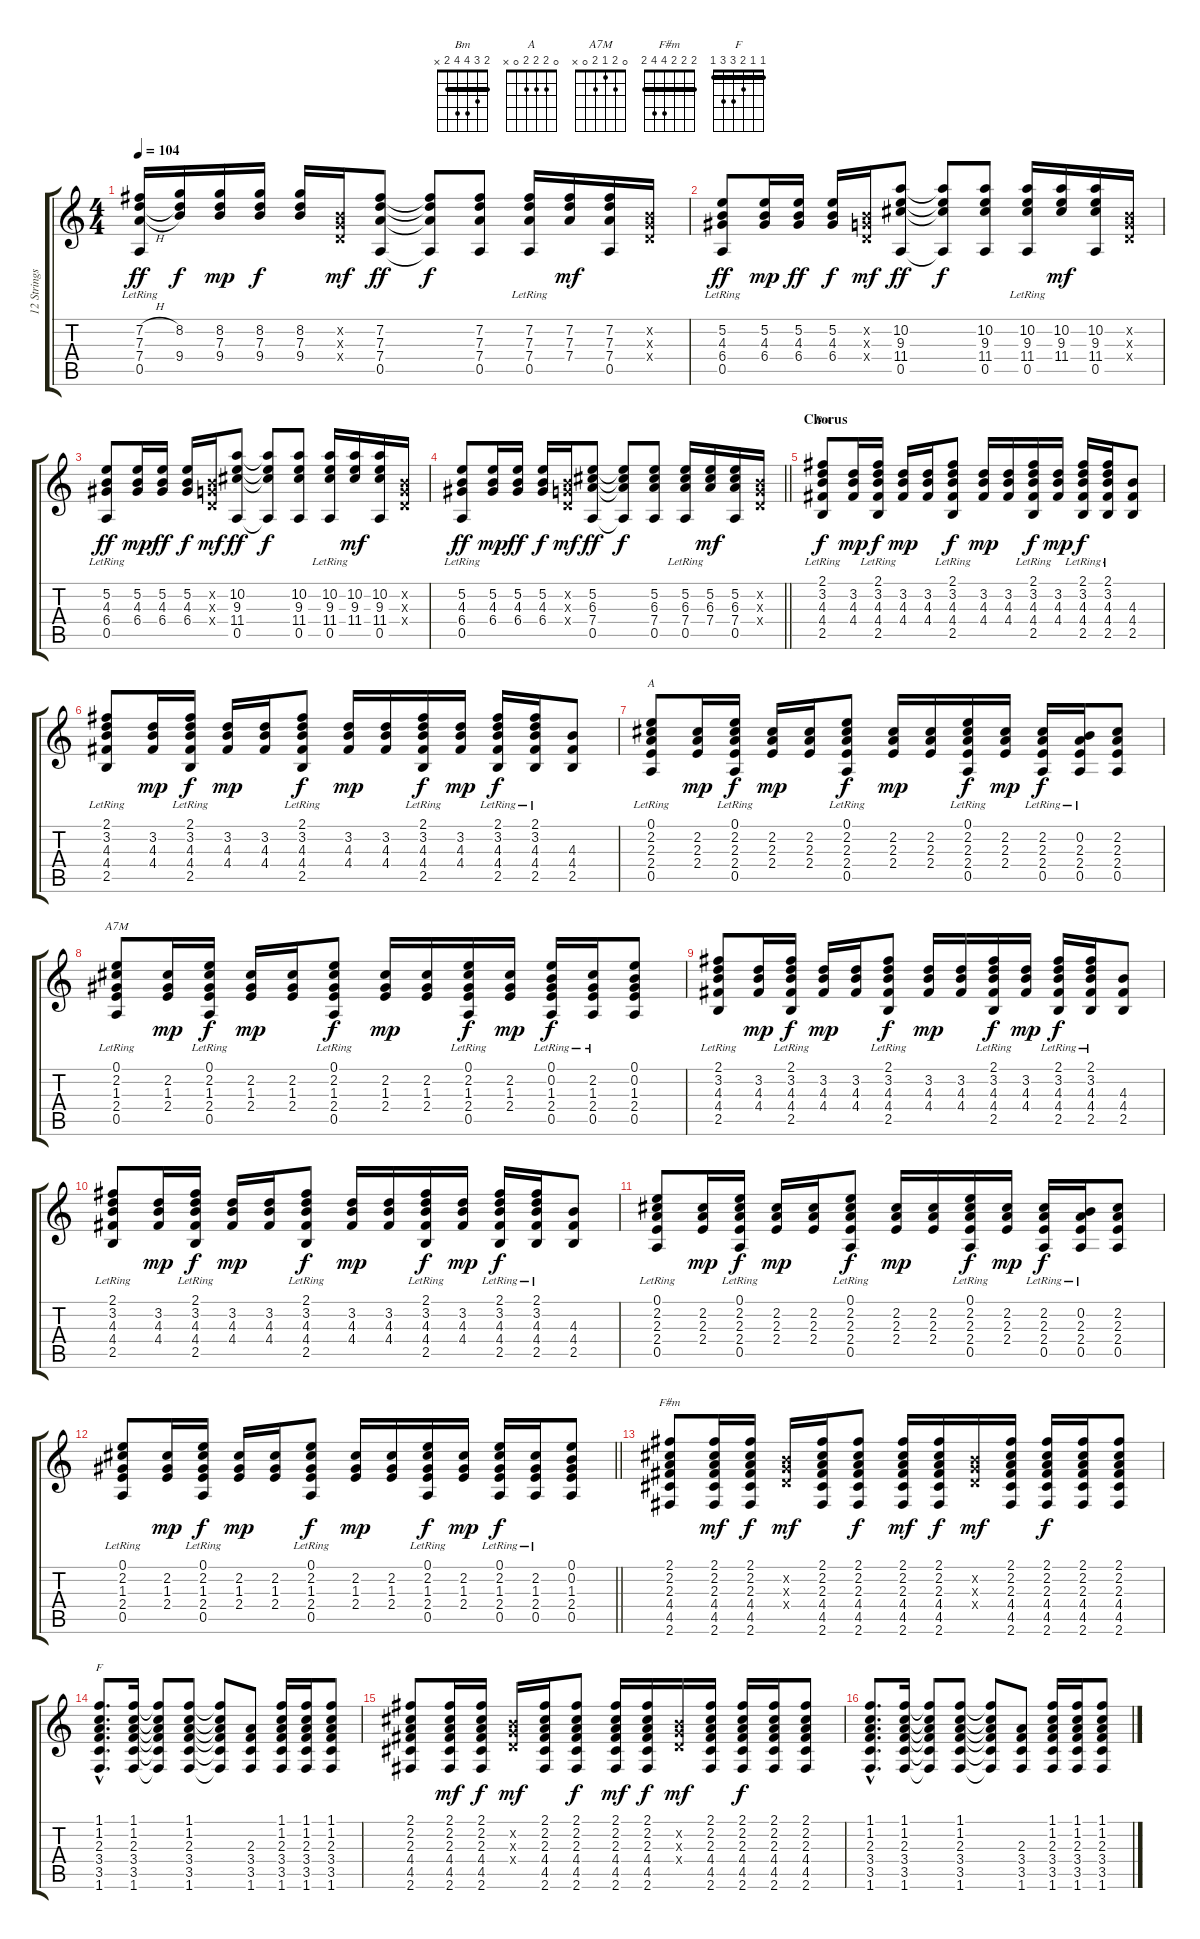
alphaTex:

\track ("12 Strings" "12 Strings") {instrument acousticguitarsteel}
\staff {score tabs}
\tuning (E4 B3 G3 D3 A2 E2) {hide}
\chord ("Bm" 2 3 4 4 2 x) {barre 2}
\chord ("A" 0 2 2 2 0 x)
\chord ("A7M" 0 2 1 2 0 x)
\chord ("F#m" 2 2 2 4 4 2) {barre 2}
\chord ("F" 1 1 2 3 3 1) {barre 1}
\ts (4 4)
\tempo 104
\clef g2
\ks c
(7.2{h} 7.3{lr} 7.4{h} 0.5{lr}).16{dy ff} (8.2 7.3{t} 9.4).16{dy f} (8.2 7.3 9.4).16{dy mp} (8.2 7.3 9.4).16{dy f} (8.2 7.3 9.4).16 (0.2{x} 0.3{x} 0.4{x}).16{dy mf} (7.2 7.3 7.4 0.5).8{dy ff} (7.2{t} 7.3{t} 7.4{t} 0.5{t}).8{dy f} (7.2 7.3 7.4 0.5).8 (7.2 7.3 7.4 0.5{lr}).16 (7.2 7.3 7.4).16{dy mf} (7.2 7.3 7.4 0.5).16 (0.2{x} 0.3{x} 0.4{x}).16 |
(5.2 4.3 6.4 0.5{lr}).8{dy ff} (5.2 4.3 6.4).16{dy mp} (5.2 4.3 6.4).16{dy ff} (5.2 4.3 6.4).16{dy f} (0.2{x} 0.3{x} 0.4{x}).16{dy mf} (10.2 9.3 11.4 0.5).8{dy ff} (10.2{t} 9.3{t} 11.4{t} 0.5{t}).8{dy f} (10.2 9.3 11.4 0.5).8 (10.2 9.3 11.4 0.5{lr}).16 (10.2 9.3 11.4).16{dy mf} (10.2 9.3 11.4 0.5).16 (0.2{x} 0.3{x} 0.4{x}).16 |
(5.2 4.3 6.4 0.5{lr}).8{dy ff} (5.2 4.3 6.4).16{dy mp} (5.2 4.3 6.4).16{dy ff} (5.2 4.3 6.4).16{dy f} (0.2{x} 0.3{x} 0.4{x}).16{dy mf} (10.2 9.3 11.4 0.5).8{dy ff} (10.2{t} 9.3{t} 11.4{t} 0.5{t}).8{dy f} (10.2 9.3 11.4 0.5).8 (10.2 9.3 11.4 0.5{lr}).16 (10.2 9.3 11.4).16{dy mf} (10.2 9.3 11.4 0.5).16 (0.2{x} 0.3{x} 0.4{x}).16 |
\barLineRight lightlight
(5.2 4.3 6.4 0.5{lr}).8{dy ff} (5.2 4.3 6.4).16{dy mp} (5.2 4.3 6.4).16{dy ff} (5.2 4.3 6.4).16{dy f} (0.2{x} 0.3{x} 0.4{x}).16{dy mf} (5.2 6.3 7.4 0.5).8{dy ff} (5.2{t} 6.3{t} 7.4{t} 0.5{t}).8{dy f} (5.2 6.3 7.4 0.5).8 (5.2 6.3 7.4 0.5{lr}).16 (5.2 6.3 7.4).16{dy mf} (5.2 6.3 7.4 0.5).16 (0.2{x} 0.3{x} 0.4{x}).16 |
\section ("" "Chorus")
(2.1{lr} 3.2 4.3 4.4 2.5{lr}).8{ch "Bm" dy f} (3.2 4.3 4.4).16{dy mp} (2.1{lr} 3.2 4.3 4.4 2.5{lr}).16{dy f} (3.2 4.3 4.4).16{dy mp} (3.2 4.3 4.4).16 (2.1{lr} 3.2 4.3 4.4 2.5{lr}).8{dy f} (3.2 4.3 4.4).16{dy mp} (3.2 4.3 4.4).16 (2.1{lr} 3.2 4.3 4.4 2.5{lr}).16{dy f} (3.2 4.3 4.4).16{dy mp} (2.1{lr} 3.2 4.3 4.4 2.5{lr}).16{dy f} (2.1{lr} 3.2{lr} 4.3 4.4 2.5{lr}).16 (4.3 4.4 2.5).8 |
(2.1{lr} 3.2 4.3 4.4 2.5{lr}).8 (3.2 4.3 4.4).16{dy mp} (2.1{lr} 3.2 4.3 4.4 2.5{lr}).16{dy f} (3.2 4.3 4.4).16{dy mp} (3.2 4.3 4.4).16 (2.1{lr} 3.2 4.3 4.4 2.5{lr}).8{dy f} (3.2 4.3 4.4).16{dy mp} (3.2 4.3 4.4).16 (2.1{lr} 3.2 4.3 4.4 2.5{lr}).16{dy f} (3.2 4.3 4.4).16{dy mp} (2.1{lr} 3.2 4.3 4.4 2.5{lr}).16{dy f} (2.1{lr} 3.2{lr} 4.3 4.4 2.5{lr}).16 (4.3 4.4 2.5).8 |
(0.1{lr} 2.2 2.3 2.4 0.5{lr}).8{ch "A"} (2.2 2.3 2.4).16{dy mp} (0.1{lr} 2.2 2.3 2.4 0.5{lr}).16{dy f} (2.2 2.3 2.4).16{dy mp} (2.2 2.3 2.4).16 (0.1{lr} 2.2 2.3 2.4 0.5{lr}).8{dy f} (2.2 2.3 2.4).16{dy mp} (2.2 2.3 2.4).16 (0.1{lr} 2.2 2.3 2.4 0.5{lr}).16{dy f} (2.2 2.3 2.4).16{dy mp} (2.2 2.3 2.4 0.5{lr}).16{dy f} (0.2{lr} 2.3 2.4 0.5{lr}).16 (2.2 2.3 2.4 0.5).8 |
(0.1{lr} 2.2 1.3 2.4 0.5{lr}).8{ch "A7M"} (2.2 1.3 2.4).16{dy mp} (0.1{lr} 2.2 1.3 2.4 0.5{lr}).16{dy f} (2.2 1.3 2.4).16{dy mp} (2.2 1.3 2.4).16 (0.1{lr} 2.2 1.3 2.4 0.5{lr}).8{dy f} (2.2 1.3 2.4).16{dy mp} (2.2 1.3 2.4).16 (0.1{lr} 2.2 1.3 2.4 0.5{lr}).16{dy f} (2.2 1.3 2.4).16{dy mp} (0.1 0.2 1.3 2.4 0.5{lr}).16{dy f} (2.2{lr} 1.3 2.4 0.5{lr}).16 (0.1 0.2 1.3 2.4 0.5).8 |
(2.1{lr} 3.2 4.3 4.4 2.5{lr}).8 (3.2 4.3 4.4).16{dy mp} (2.1{lr} 3.2 4.3 4.4 2.5{lr}).16{dy f} (3.2 4.3 4.4).16{dy mp} (3.2 4.3 4.4).16 (2.1{lr} 3.2 4.3 4.4 2.5{lr}).8{dy f} (3.2 4.3 4.4).16{dy mp} (3.2 4.3 4.4).16 (2.1{lr} 3.2 4.3 4.4 2.5{lr}).16{dy f} (3.2 4.3 4.4).16{dy mp} (2.1{lr} 3.2 4.3 4.4 2.5{lr}).16{dy f} (2.1{lr} 3.2{lr} 4.3 4.4 2.5{lr}).16 (4.3 4.4 2.5).8 |
(2.1{lr} 3.2 4.3 4.4 2.5{lr}).8 (3.2 4.3 4.4).16{dy mp} (2.1{lr} 3.2 4.3 4.4 2.5{lr}).16{dy f} (3.2 4.3 4.4).16{dy mp} (3.2 4.3 4.4).16 (2.1{lr} 3.2 4.3 4.4 2.5{lr}).8{dy f} (3.2 4.3 4.4).16{dy mp} (3.2 4.3 4.4).16 (2.1{lr} 3.2 4.3 4.4 2.5{lr}).16{dy f} (3.2 4.3 4.4).16{dy mp} (2.1{lr} 3.2 4.3 4.4 2.5{lr}).16{dy f} (2.1{lr} 3.2{lr} 4.3 4.4 2.5{lr}).16 (4.3 4.4 2.5).8 |
(0.1{lr} 2.2 2.3 2.4 0.5{lr}).8 (2.2 2.3 2.4).16{dy mp} (0.1{lr} 2.2 2.3 2.4 0.5{lr}).16{dy f} (2.2 2.3 2.4).16{dy mp} (2.2 2.3 2.4).16 (0.1{lr} 2.2 2.3 2.4 0.5{lr}).8{dy f} (2.2 2.3 2.4).16{dy mp} (2.2 2.3 2.4).16 (0.1{lr} 2.2 2.3 2.4 0.5{lr}).16{dy f} (2.2 2.3 2.4).16{dy mp} (2.2 2.3 2.4 0.5{lr}).16{dy f} (0.2{lr} 2.3 2.4 0.5{lr}).16 (2.2 2.3 2.4 0.5).8 |
\barLineRight lightlight
(0.1{lr} 2.2 1.3 2.4 0.5{lr}).8 (2.2 1.3 2.4).16{dy mp} (0.1{lr} 2.2 1.3 2.4 0.5{lr}).16{dy f} (2.2 1.3 2.4).16{dy mp} (2.2 1.3 2.4).16 (0.1{lr} 2.2 1.3 2.4 0.5{lr}).8{dy f} (2.2 1.3 2.4).16{dy mp} (2.2 1.3 2.4).16 (0.1{lr} 2.2 1.3 2.4 0.5{lr}).16{dy f} (2.2 1.3 2.4).16{dy mp} (0.1 2.2 1.3 2.4 0.5{lr}).16{dy f} (2.2{lr} 1.3 2.4 0.5{lr}).16 (0.1 0.2 1.3 2.4 0.5).8 |
(2.1 2.2 2.3 4.4 4.5 2.6).8{ch "F#m"} (2.1 2.2 2.3 4.4 4.5 2.6).16{dy mf} (2.1 2.2 2.3 4.4 4.5 2.6).16{dy f} (0.2{x} 0.3{x} 0.4{x}).16{dy mf} (2.1 2.2 2.3 4.4 4.5 2.6).16 (2.1 2.2 2.3 4.4 4.5 2.6).8{dy f} (2.1 2.2 2.3 4.4 4.5 2.6).16{dy mf} (2.1 2.2 2.3 4.4 4.5 2.6).16{dy f} (0.2{x} 0.3{x} 0.4{x}).16{dy mf} (2.1 2.2 2.3 4.4 4.5 2.6).16 (2.1 2.2 2.3 4.4 4.5 2.6).16{dy f} (2.1 2.2 2.3 4.4 4.5 2.6).16 (2.1 2.2 2.3 4.4 4.5 2.6).8 |
(1.1{hac} 1.2{hac} 2.3{hac} 3.4{hac} 3.5{hac} 1.6{hac}).8{d ch "F"} (1.1 1.2 2.3 3.4 3.5 1.6).16 (1.1{t} 1.2{t} 2.3{t} 3.4{t} 3.5{t} 1.6{t}).8 (1.1 1.2 2.3 3.4 3.5 1.6).8 (1.1{t} 1.2{t} 2.3{t} 3.4{t} 3.5{t} 1.6{t}).8 (2.3 3.4 3.5 1.6).8 (1.1 1.2 2.3 3.4 3.5 1.6).16 (1.1 1.2 2.3 3.4 3.5 1.6).16 (1.1 1.2 2.3 3.4 3.5 1.6).8 |
(2.1 2.2 2.3 4.4 4.5 2.6).8 (2.1 2.2 2.3 4.4 4.5 2.6).16{dy mf} (2.1 2.2 2.3 4.4 4.5 2.6).16{dy f} (0.2{x} 0.3{x} 0.4{x}).16{dy mf} (2.1 2.2 2.3 4.4 4.5 2.6).16 (2.1 2.2 2.3 4.4 4.5 2.6).8{dy f} (2.1 2.2 2.3 4.4 4.5 2.6).16{dy mf} (2.1 2.2 2.3 4.4 4.5 2.6).16{dy f} (0.2{x} 0.3{x} 0.4{x}).16{dy mf} (2.1 2.2 2.3 4.4 4.5 2.6).16 (2.1 2.2 2.3 4.4 4.5 2.6).16{dy f} (2.1 2.2 2.3 4.4 4.5 2.6).16 (2.1 2.2 2.3 4.4 4.5 2.6).8 |
(1.1{hac} 1.2{hac} 2.3{hac} 3.4{hac} 3.5{hac} 1.6{hac}).8{d} (1.1 1.2 2.3 3.4 3.5 1.6).16 (1.1{t} 1.2{t} 2.3{t} 3.4{t} 3.5{t} 1.6{t}).8 (1.1 1.2 2.3 3.4 3.5 1.6).8 (1.1{t} 1.2{t} 2.3{t} 3.4{t} 3.5{t} 1.6{t}).8 (2.3 3.4 3.5 1.6).8 (1.1 1.2 2.3 3.4 3.5 1.6).16 (1.1 1.2 2.3 3.4 3.5 1.6).16 (1.1 1.2 2.3 3.4 3.5 1.6).8
